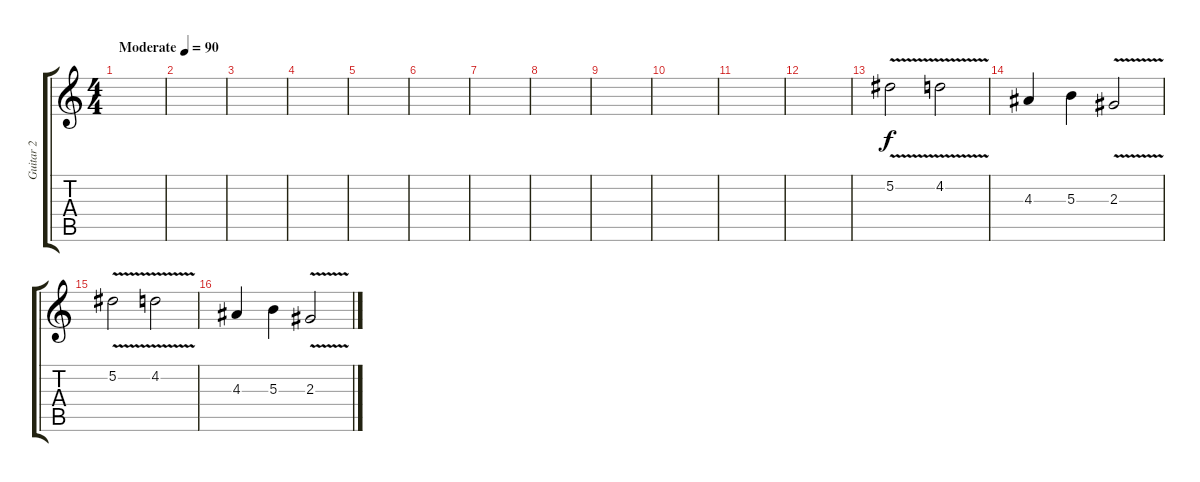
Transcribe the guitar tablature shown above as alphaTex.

\track ("Guitar 2" "Guitar 2") {instrument distortionguitar}
\staff {score tabs}
\tuning (Eb4 Bb3 Gb3 Db3 Ab2 Eb2) {hide}
\ts (4 4)
\tempo (90 "Moderate")
\clef g2
\ks c
|
|
|
|
|
|
|
|
|
|
|
|
5.2{v}.2{volume 13} 4.2{v}.2 |
4.3.4 5.3.4 2.3{v}.2 |
5.2{v}.2 4.2{v}.2 |
4.3.4 5.3.4 2.3{v}.2
